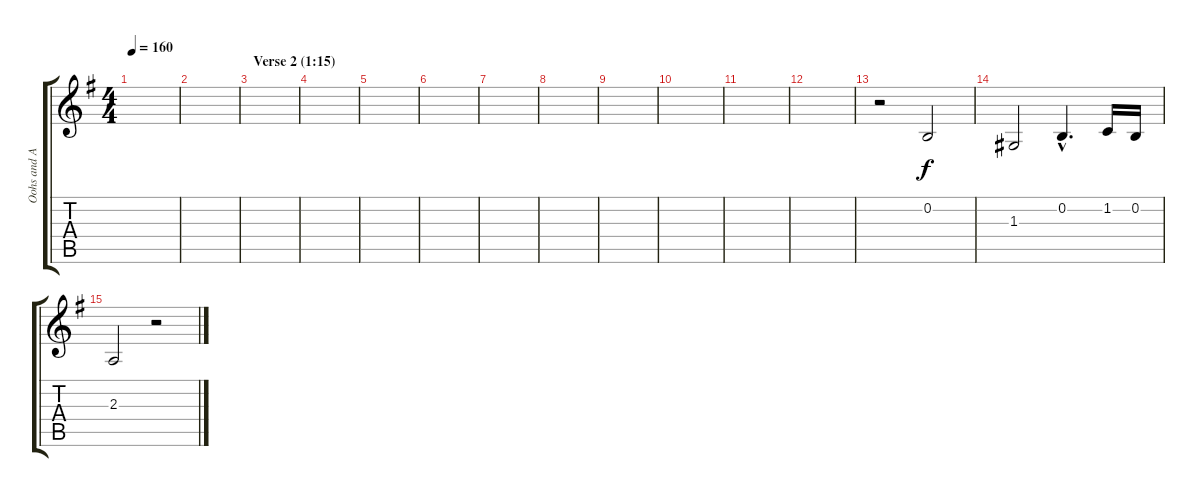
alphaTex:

\track ("Oohs and Aahs" "Oohs and A") {instrument lead6voice}
\staff {score tabs}
\tuning (E4 B3 G3 D3 A2 E2) {hide}
\ts (4 4)
\tempo 160
\clef g2
\ks g
|
|
\section ("" "Verse 2 (1:15)")
|
|
|
|
|
|
|
|
|
|
r.2 0.2.2 |
1.3.2 0.2{hac}.4{d} 1.2.16 0.2.16 |
2.3.2 r.2
